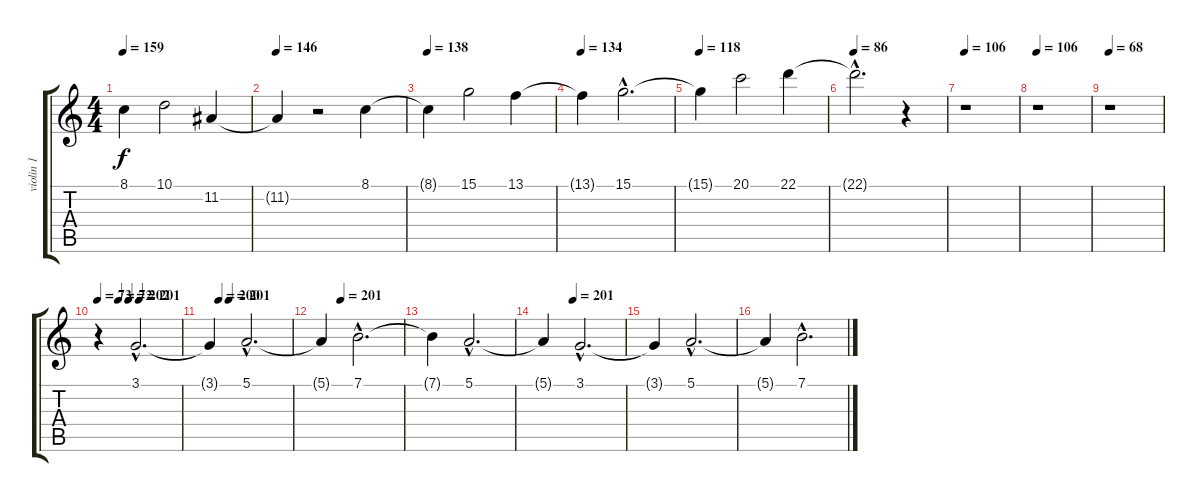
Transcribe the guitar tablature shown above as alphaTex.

\track ("violin 1" "violin 1") {instrument stringensemble1}
\staff {score tabs}
\tuning (E4 B3 G3 D3 A2 E2) {hide}
\ts (4 4)
\tempo 159
\clef g2
\ks c
8.1{t}.4{dy f} 10.1.2 11.2.4 |
\tempo 146
11.2{t}.4 r.2 8.1.4 |
\tempo 138
8.1{t}.4 15.1.2 13.1.4 |
\tempo 134
13.1{t}.4 15.1{hac}.2{d} |
\tempo 118
15.1{t}.4 20.1.2 22.1.4 |
\tempo 86
22.1{hac t}.2{d} r.4 |
\tempo 106
r.1 |
\tempo 106
r.1 |
\tempo 68
r.1 |
\tempo 73
\tempo (72 0.25)
\tempo (202 0.375)
\tempo (201 0.5)
r.4 3.1{hac}.2{d instrument stringensemble1} |
\tempo (200 0.125)
\tempo (201 0.25)
3.1{t}.4 5.1{hac}.2{d} |
\tempo (201 0.25)
5.1{t}.4 7.1{hac}.2{d} |
7.1{t}.4 5.1{hac}.2{d} |
\tempo (201 0.375)
5.1{t}.4 3.1{hac}.2{d} |
3.1{t}.4 5.1{hac}.2{d} |
5.1{t}.4 7.1{hac}.2{d}
